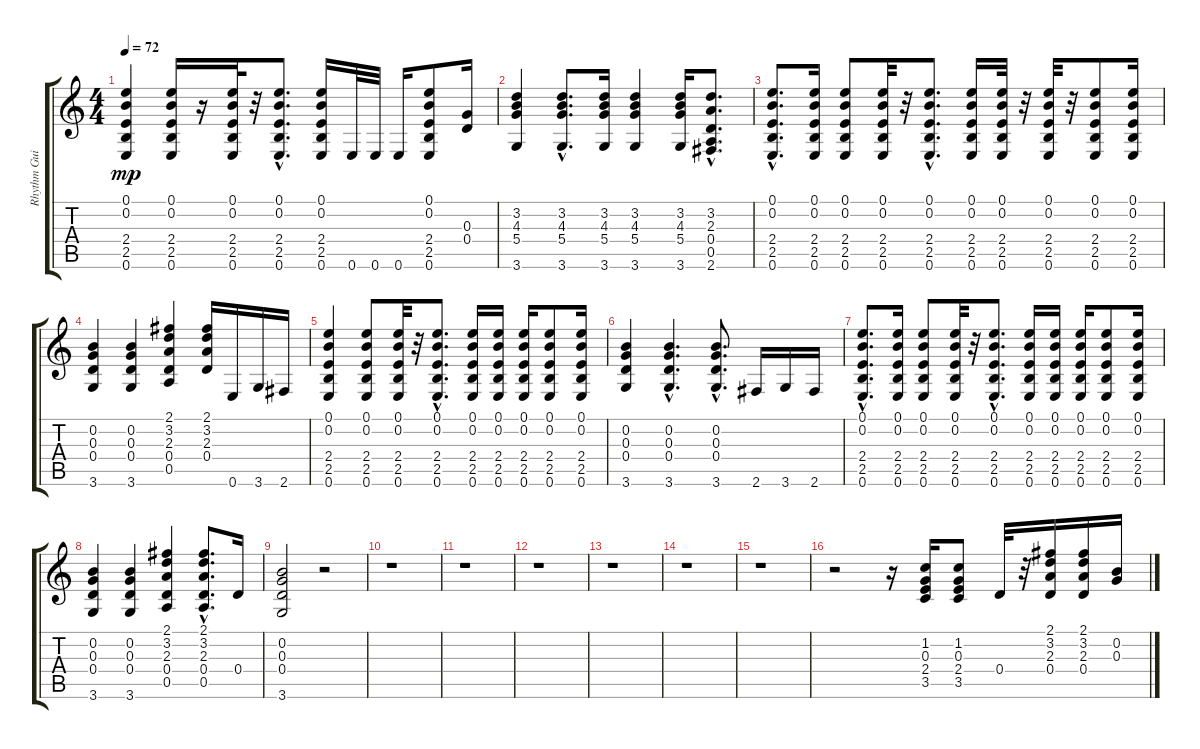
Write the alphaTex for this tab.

\track ("Rhythm Guitar " "Rhythm Gui") {instrument overdrivenguitar}
\staff {score tabs}
\tuning (E4 B3 G3 D3 A2 E2) {hide}
\ts (4 4)
\tempo 72
\clef g2
\ks c
(0.1 0.2 2.4 2.5 0.6).4{dy mp} (0.1 0.2 2.4 2.5 0.6).16 r.16 (0.1 0.2 2.4 2.5 0.6).32 r.32 (0.1{hac} 0.2{hac} 2.4{hac} 2.5{hac} 0.6{hac}).8{d} (0.1 0.2 2.4 2.5 0.6).16 0.6.32 0.6.32 0.6.16 (0.1 0.2 2.4 2.5 0.6).8 (0.3 0.4).16 |
(3.2 4.3 5.4 3.6).4 (3.2{hac} 4.3{hac} 5.4{hac} 3.6{hac}).8{d} (3.2 4.3 5.4 3.6).16 (3.2 4.3 5.4 3.6).4 (3.2 4.3 5.4 3.6).16 (3.2{hac} 2.3{hac} 0.4{hac} 0.5{hac} 2.6{hac}).8{d} |
(0.1{hac} 0.2{hac} 2.4{hac} 2.5{hac} 0.6{hac}).8{d} (0.1 0.2 2.4 2.5 0.6).16 (0.1 0.2 2.4 2.5 0.6).8 (0.1 0.2 2.4 2.5 0.6).32 r.32 (0.1{hac} 0.2{hac} 2.4{hac} 2.5{hac} 0.6{hac}).8{d} (0.1 0.2 2.4 2.5 0.6).16 (0.1 0.2 2.4 2.5 0.6).32 r.32 (0.1 0.2 2.4 2.5 0.6).32 r.32 (0.1 0.2 2.4 2.5 0.6).8 (0.1 0.2 2.4 2.5 0.6).16 |
(0.2 0.3 0.4 3.6).4 (0.2 0.3 0.4 3.6).4 (2.1 3.2 2.3 0.4 0.5).4 (2.1 3.2 2.3 0.4).16 0.6.16 3.6.16 2.6.16 |
(0.1 0.2 2.4 2.5 0.6).4 (0.1 0.2 2.4 2.5 0.6).8 (0.1 0.2 2.4 2.5 0.6).32 r.32 (0.1{hac} 0.2{hac} 2.4{hac} 2.5{hac} 0.6{hac}).8{d} (0.1 0.2 2.4 2.5 0.6).16 (0.1 0.2 2.4 2.5 0.6).16 (0.1 0.2 2.4 2.5 0.6).16 (0.1 0.2 2.4 2.5 0.6).8 (0.1 0.2 2.4 2.5 0.6).16 |
(0.2 0.3 0.4 3.6).4 (0.2{hac} 0.3{hac} 0.4{hac} 3.6{hac}).4{d} (0.2{hac} 0.3{hac} 0.4{hac} 3.6{hac}).8{d} 2.6.16 3.6.16 2.6.16 |
(0.1{hac} 0.2{hac} 2.4{hac} 2.5{hac} 0.6{hac}).8{d} (0.1 0.2 2.4 2.5 0.6).16 (0.1 0.2 2.4 2.5 0.6).8 (0.1 0.2 2.4 2.5 0.6).32 r.32 (0.1{hac} 0.2{hac} 2.4{hac} 2.5{hac} 0.6{hac}).8{d} (0.1 0.2 2.4 2.5 0.6).16 (0.1 0.2 2.4 2.5 0.6).16 (0.1 0.2 2.4 2.5 0.6).16 (0.1 0.2 2.4 2.5 0.6).8 (0.1 0.2 2.4 2.5 0.6).16 |
(0.2 0.3 0.4 3.6).4 (0.2 0.3 0.4 3.6).4 (2.1 3.2 2.3 0.4 0.5).4 (2.1{hac} 3.2{hac} 2.3{hac} 0.4{hac} 0.5{hac}).8{d} 0.4.16 |
(0.2 0.3 0.4 3.6).2 r.2 |
r.1 |
r.1 |
r.1 |
r.1 |
r.1 |
r.1 |
r.2 r.16 (1.2 0.3 2.4 3.5).16 (1.2 0.3 2.4 3.5).8 0.4.32 r.32 (2.1 3.2 2.3 0.4).16 (2.1 3.2 2.3 0.4).16 (0.2 0.3).16
